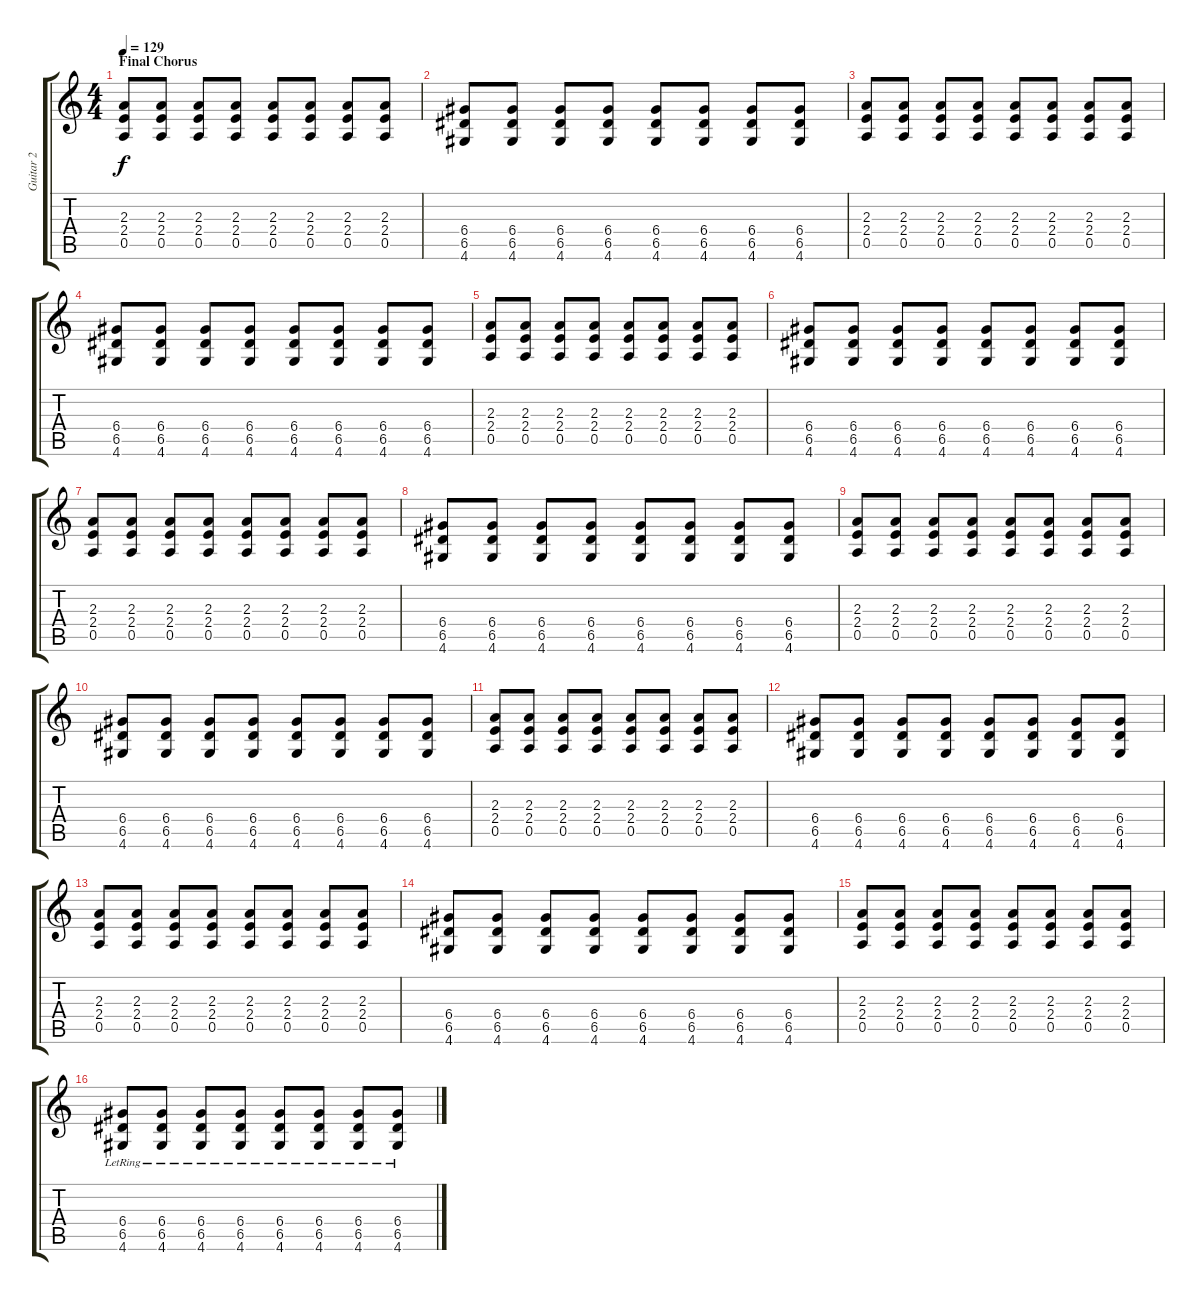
\track ("Guitar 2" "Guitar 2") {instrument distortionguitar}
\staff {score tabs}
\tuning (E4 B3 G3 D3 A2 E2) {hide}
\ts (4 4)
\section ("" "Final Chorus")
\tempo 129
\clef g2
\ks c
(2.3 2.4 0.5).8{dy f} (2.3 2.4 0.5).8 (2.3 2.4 0.5).8 (2.3 2.4 0.5).8 (2.3 2.4 0.5).8 (2.3 2.4 0.5).8 (2.3 2.4 0.5).8 (2.3 2.4 0.5).8 |
(6.4 6.5 4.6).8 (6.4 6.5 4.6).8 (6.4 6.5 4.6).8 (6.4 6.5 4.6).8 (6.4 6.5 4.6).8 (6.4 6.5 4.6).8 (6.4 6.5 4.6).8 (6.4 6.5 4.6).8 |
(2.3 2.4 0.5).8 (2.3 2.4 0.5).8 (2.3 2.4 0.5).8 (2.3 2.4 0.5).8 (2.3 2.4 0.5).8 (2.3 2.4 0.5).8 (2.3 2.4 0.5).8 (2.3 2.4 0.5).8 |
(6.4 6.5 4.6).8 (6.4 6.5 4.6).8 (6.4 6.5 4.6).8 (6.4 6.5 4.6).8 (6.4 6.5 4.6).8 (6.4 6.5 4.6).8 (6.4 6.5 4.6).8 (6.4 6.5 4.6).8 |
(2.3 2.4 0.5).8 (2.3 2.4 0.5).8 (2.3 2.4 0.5).8 (2.3 2.4 0.5).8 (2.3 2.4 0.5).8 (2.3 2.4 0.5).8 (2.3 2.4 0.5).8 (2.3 2.4 0.5).8 |
(6.4 6.5 4.6).8 (6.4 6.5 4.6).8 (6.4 6.5 4.6).8 (6.4 6.5 4.6).8 (6.4 6.5 4.6).8 (6.4 6.5 4.6).8 (6.4 6.5 4.6).8 (6.4 6.5 4.6).8 |
(2.3 2.4 0.5).8 (2.3 2.4 0.5).8 (2.3 2.4 0.5).8 (2.3 2.4 0.5).8 (2.3 2.4 0.5).8 (2.3 2.4 0.5).8 (2.3 2.4 0.5).8 (2.3 2.4 0.5).8 |
(6.4 6.5 4.6).8 (6.4 6.5 4.6).8 (6.4 6.5 4.6).8 (6.4 6.5 4.6).8 (6.4 6.5 4.6).8 (6.4 6.5 4.6).8 (6.4 6.5 4.6).8 (6.4 6.5 4.6).8 |
(2.3 2.4 0.5).8 (2.3 2.4 0.5).8 (2.3 2.4 0.5).8 (2.3 2.4 0.5).8 (2.3 2.4 0.5).8 (2.3 2.4 0.5).8 (2.3 2.4 0.5).8 (2.3 2.4 0.5).8 |
(6.4 6.5 4.6).8 (6.4 6.5 4.6).8 (6.4 6.5 4.6).8 (6.4 6.5 4.6).8 (6.4 6.5 4.6).8 (6.4 6.5 4.6).8 (6.4 6.5 4.6).8 (6.4 6.5 4.6).8 |
(2.3 2.4 0.5).8 (2.3 2.4 0.5).8 (2.3 2.4 0.5).8 (2.3 2.4 0.5).8 (2.3 2.4 0.5).8 (2.3 2.4 0.5).8 (2.3 2.4 0.5).8 (2.3 2.4 0.5).8 |
(6.4 6.5 4.6).8 (6.4 6.5 4.6).8 (6.4 6.5 4.6).8 (6.4 6.5 4.6).8 (6.4 6.5 4.6).8 (6.4 6.5 4.6).8 (6.4 6.5 4.6).8 (6.4 6.5 4.6).8 |
(2.3 2.4 0.5).8 (2.3 2.4 0.5).8 (2.3 2.4 0.5).8 (2.3 2.4 0.5).8 (2.3 2.4 0.5).8 (2.3 2.4 0.5).8 (2.3 2.4 0.5).8 (2.3 2.4 0.5).8 |
(6.4 6.5 4.6).8 (6.4 6.5 4.6).8 (6.4 6.5 4.6).8 (6.4 6.5 4.6).8 (6.4 6.5 4.6).8 (6.4 6.5 4.6).8 (6.4 6.5 4.6).8 (6.4 6.5 4.6).8 |
(2.3 2.4 0.5).8 (2.3 2.4 0.5).8 (2.3 2.4 0.5).8 (2.3 2.4 0.5).8 (2.3 2.4 0.5).8 (2.3 2.4 0.5).8 (2.3 2.4 0.5).8 (2.3 2.4 0.5).8 |
(6.4{lr} 6.5{lr} 4.6{lr}).8 (6.4{lr} 6.5{lr} 4.6{lr}).8 (6.4{lr} 6.5{lr} 4.6{lr}).8 (6.4{lr} 6.5{lr} 4.6{lr}).8 (6.4{lr} 6.5{lr} 4.6{lr}).8 (6.4{lr} 6.5{lr} 4.6{lr}).8 (6.4{lr} 6.5{lr} 4.6{lr}).8 (6.4{lr} 6.5{lr} 4.6{lr}).8
